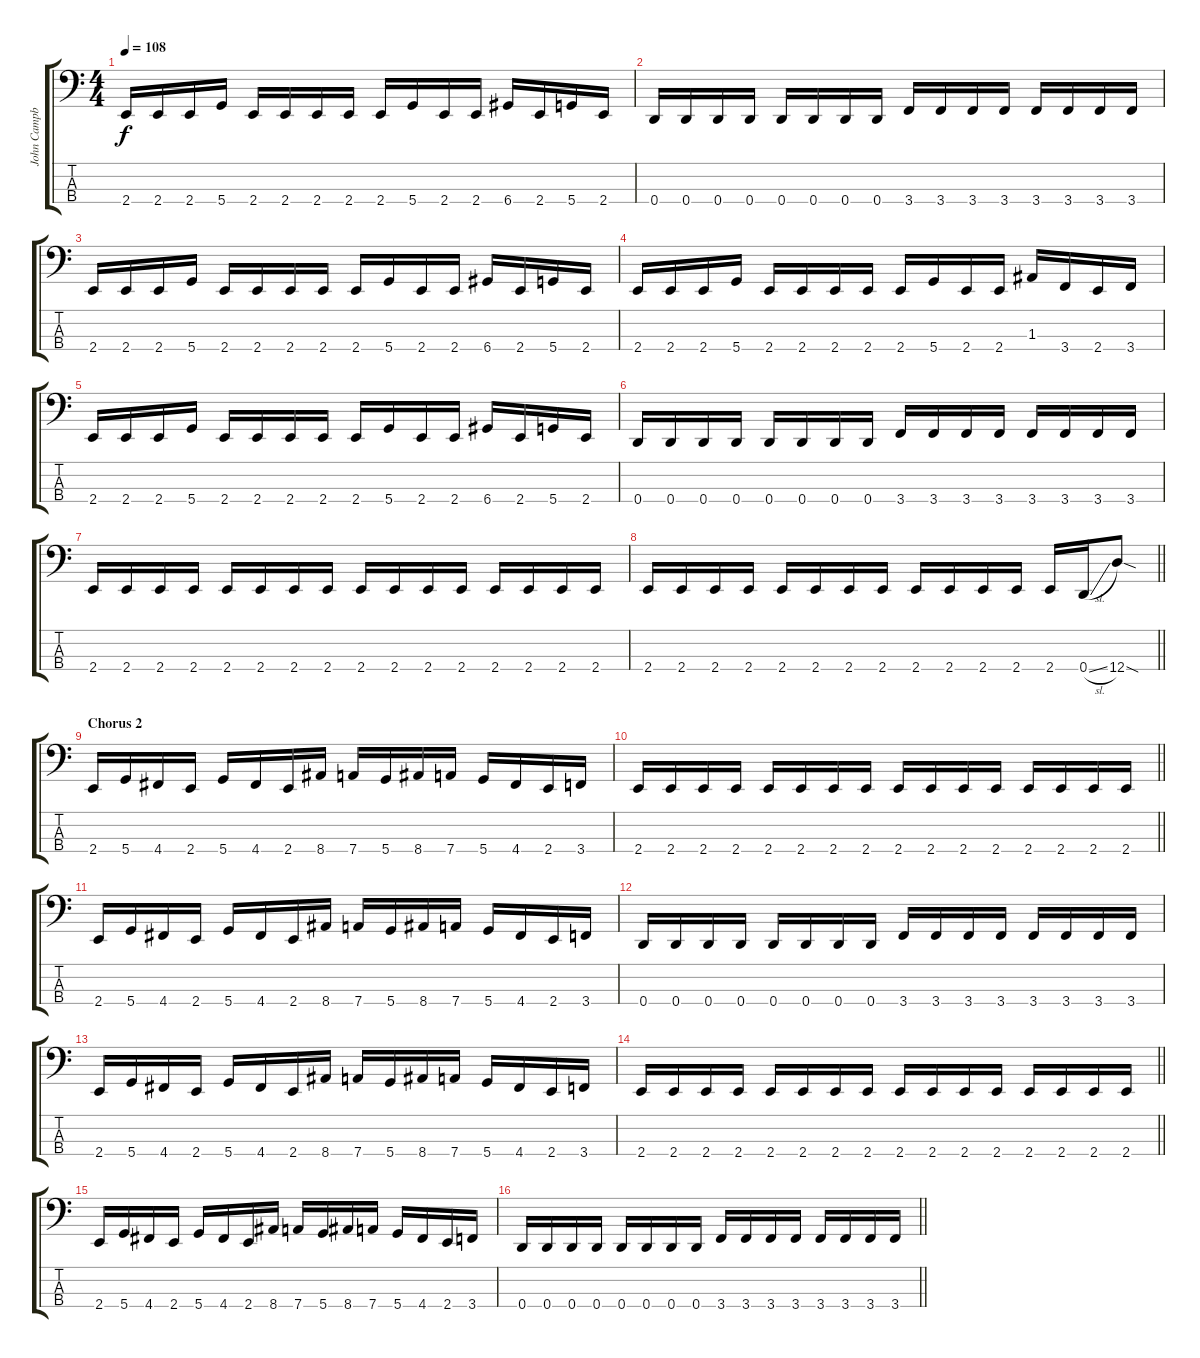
\track ("John Campbell" "John Campb") {instrument electricbasspick}
\staff {score tabs}
\tuning (G2 D2 A1 D1) {hide}
\ts (4 4)
\tempo 108
\clef f4
\ks c
2.4.16{dy f} 2.4.16 2.4.16 5.4.16 2.4.16 2.4.16 2.4.16 2.4.16 2.4.16 5.4.16 2.4.16 2.4.16 6.4.16 2.4.16 5.4.16 2.4.16 |
0.4.16 0.4.16 0.4.16 0.4.16 0.4.16 0.4.16 0.4.16 0.4.16 3.4.16 3.4.16 3.4.16 3.4.16 3.4.16 3.4.16 3.4.16 3.4.16 |
2.4.16 2.4.16 2.4.16 5.4.16 2.4.16 2.4.16 2.4.16 2.4.16 2.4.16 5.4.16 2.4.16 2.4.16 6.4.16 2.4.16 5.4.16 2.4.16 |
2.4.16 2.4.16 2.4.16 5.4.16 2.4.16 2.4.16 2.4.16 2.4.16 2.4.16 5.4.16 2.4.16 2.4.16 1.3.16 3.4.16 2.4.16 3.4.16 |
2.4.16 2.4.16 2.4.16 5.4.16 2.4.16 2.4.16 2.4.16 2.4.16 2.4.16 5.4.16 2.4.16 2.4.16 6.4.16 2.4.16 5.4.16 2.4.16 |
0.4.16 0.4.16 0.4.16 0.4.16 0.4.16 0.4.16 0.4.16 0.4.16 3.4.16 3.4.16 3.4.16 3.4.16 3.4.16 3.4.16 3.4.16 3.4.16 |
2.4.16 2.4.16 2.4.16 2.4.16 2.4.16 2.4.16 2.4.16 2.4.16 2.4.16 2.4.16 2.4.16 2.4.16 2.4.16 2.4.16 2.4.16 2.4.16 |
\barLineRight lightlight
2.4.16 2.4.16 2.4.16 2.4.16 2.4.16 2.4.16 2.4.16 2.4.16 2.4.16 2.4.16 2.4.16 2.4.16 2.4.16 0.4{sl}.16 12.4{sod}.8 |
\section ("" "Chorus 2")
2.4.16 5.4.16 4.4.16 2.4.16 5.4.16 4.4.16 2.4.16 8.4.16 7.4.16 5.4.16 8.4.16 7.4.16 5.4.16 4.4.16 2.4.16 3.4.16 |
\barLineRight lightlight
2.4.16 2.4.16 2.4.16 2.4.16 2.4.16 2.4.16 2.4.16 2.4.16 2.4.16 2.4.16 2.4.16 2.4.16 2.4.16 2.4.16 2.4.16 2.4.16 |
2.4.16 5.4.16 4.4.16 2.4.16 5.4.16 4.4.16 2.4.16 8.4.16 7.4.16 5.4.16 8.4.16 7.4.16 5.4.16 4.4.16 2.4.16 3.4.16 |
0.4.16 0.4.16 0.4.16 0.4.16 0.4.16 0.4.16 0.4.16 0.4.16 3.4.16 3.4.16 3.4.16 3.4.16 3.4.16 3.4.16 3.4.16 3.4.16 |
2.4.16 5.4.16 4.4.16 2.4.16 5.4.16 4.4.16 2.4.16 8.4.16 7.4.16 5.4.16 8.4.16 7.4.16 5.4.16 4.4.16 2.4.16 3.4.16 |
\barLineRight lightlight
2.4.16 2.4.16 2.4.16 2.4.16 2.4.16 2.4.16 2.4.16 2.4.16 2.4.16 2.4.16 2.4.16 2.4.16 2.4.16 2.4.16 2.4.16 2.4.16 |
2.4.16 5.4.16 4.4.16 2.4.16 5.4.16 4.4.16 2.4.16 8.4.16 7.4.16 5.4.16 8.4.16 7.4.16 5.4.16 4.4.16 2.4.16 3.4.16 |
\barLineRight lightlight
0.4.16 0.4.16 0.4.16 0.4.16 0.4.16 0.4.16 0.4.16 0.4.16 3.4.16 3.4.16 3.4.16 3.4.16 3.4.16 3.4.16 3.4.16 3.4.16
